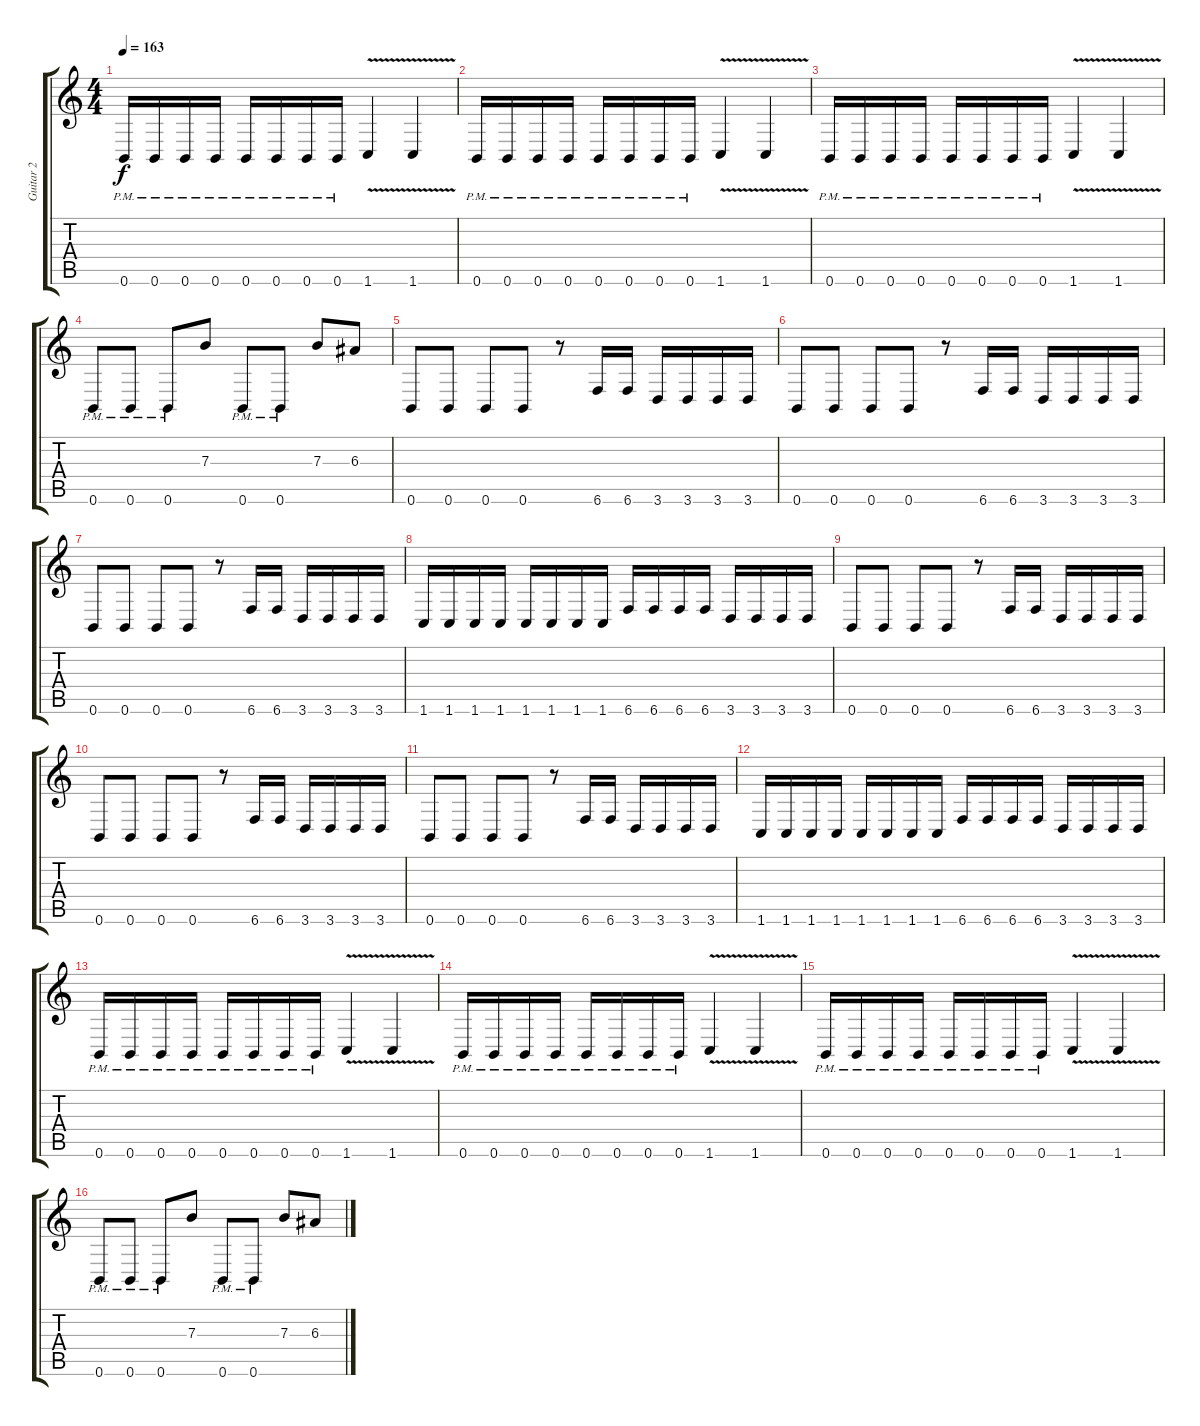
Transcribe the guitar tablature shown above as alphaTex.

\track ("Guitar 2" "Guitar 2") {instrument distortionguitar}
\staff {score tabs}
\tuning (Db4 Ab3 E3 B2 Gb2 B1) {hide}
\ts (4 4)
\tempo 163
\clef g2
\ks c
0.6{pm}.16{dy f} 0.6{pm}.16 0.6{pm}.16 0.6{pm}.16 0.6{pm}.16 0.6{pm}.16 0.6{pm}.16 0.6{pm}.16 1.6{v}.4 1.6{v}.4 |
0.6{pm}.16 0.6{pm}.16 0.6{pm}.16 0.6{pm}.16 0.6{pm}.16 0.6{pm}.16 0.6{pm}.16 0.6{pm}.16 1.6{v}.4 1.6{v}.4 |
0.6{pm}.16 0.6{pm}.16 0.6{pm}.16 0.6{pm}.16 0.6{pm}.16 0.6{pm}.16 0.6{pm}.16 0.6{pm}.16 1.6{v}.4 1.6{v}.4 |
0.6{pm}.8 0.6{pm}.8 0.6{pm}.8 7.3.8 0.6{pm}.8 0.6{pm}.8 7.3.8 6.3.8 |
0.6.8 0.6.8 0.6.8 0.6.8 r.8 6.6.16 6.6.16 3.6.16 3.6.16 3.6.16 3.6.16 |
0.6.8 0.6.8 0.6.8 0.6.8 r.8 6.6.16 6.6.16 3.6.16 3.6.16 3.6.16 3.6.16 |
0.6.8 0.6.8 0.6.8 0.6.8 r.8 6.6.16 6.6.16 3.6.16 3.6.16 3.6.16 3.6.16 |
1.6.16 1.6.16 1.6.16 1.6.16 1.6.16 1.6.16 1.6.16 1.6.16 6.6.16 6.6.16 6.6.16 6.6.16 3.6.16 3.6.16 3.6.16 3.6.16 |
0.6.8 0.6.8 0.6.8 0.6.8 r.8 6.6.16 6.6.16 3.6.16 3.6.16 3.6.16 3.6.16 |
0.6.8 0.6.8 0.6.8 0.6.8 r.8 6.6.16 6.6.16 3.6.16 3.6.16 3.6.16 3.6.16 |
0.6.8 0.6.8 0.6.8 0.6.8 r.8 6.6.16 6.6.16 3.6.16 3.6.16 3.6.16 3.6.16 |
1.6.16 1.6.16 1.6.16 1.6.16 1.6.16 1.6.16 1.6.16 1.6.16 6.6.16 6.6.16 6.6.16 6.6.16 3.6.16 3.6.16 3.6.16 3.6.16 |
0.6{pm}.16 0.6{pm}.16 0.6{pm}.16 0.6{pm}.16 0.6{pm}.16 0.6{pm}.16 0.6{pm}.16 0.6{pm}.16 1.6{v}.4 1.6{v}.4 |
0.6{pm}.16 0.6{pm}.16 0.6{pm}.16 0.6{pm}.16 0.6{pm}.16 0.6{pm}.16 0.6{pm}.16 0.6{pm}.16 1.6{v}.4 1.6{v}.4 |
0.6{pm}.16 0.6{pm}.16 0.6{pm}.16 0.6{pm}.16 0.6{pm}.16 0.6{pm}.16 0.6{pm}.16 0.6{pm}.16 1.6{v}.4 1.6{v}.4 |
0.6{pm}.8 0.6{pm}.8 0.6{pm}.8 7.3.8 0.6{pm}.8 0.6{pm}.8 7.3.8 6.3.8
